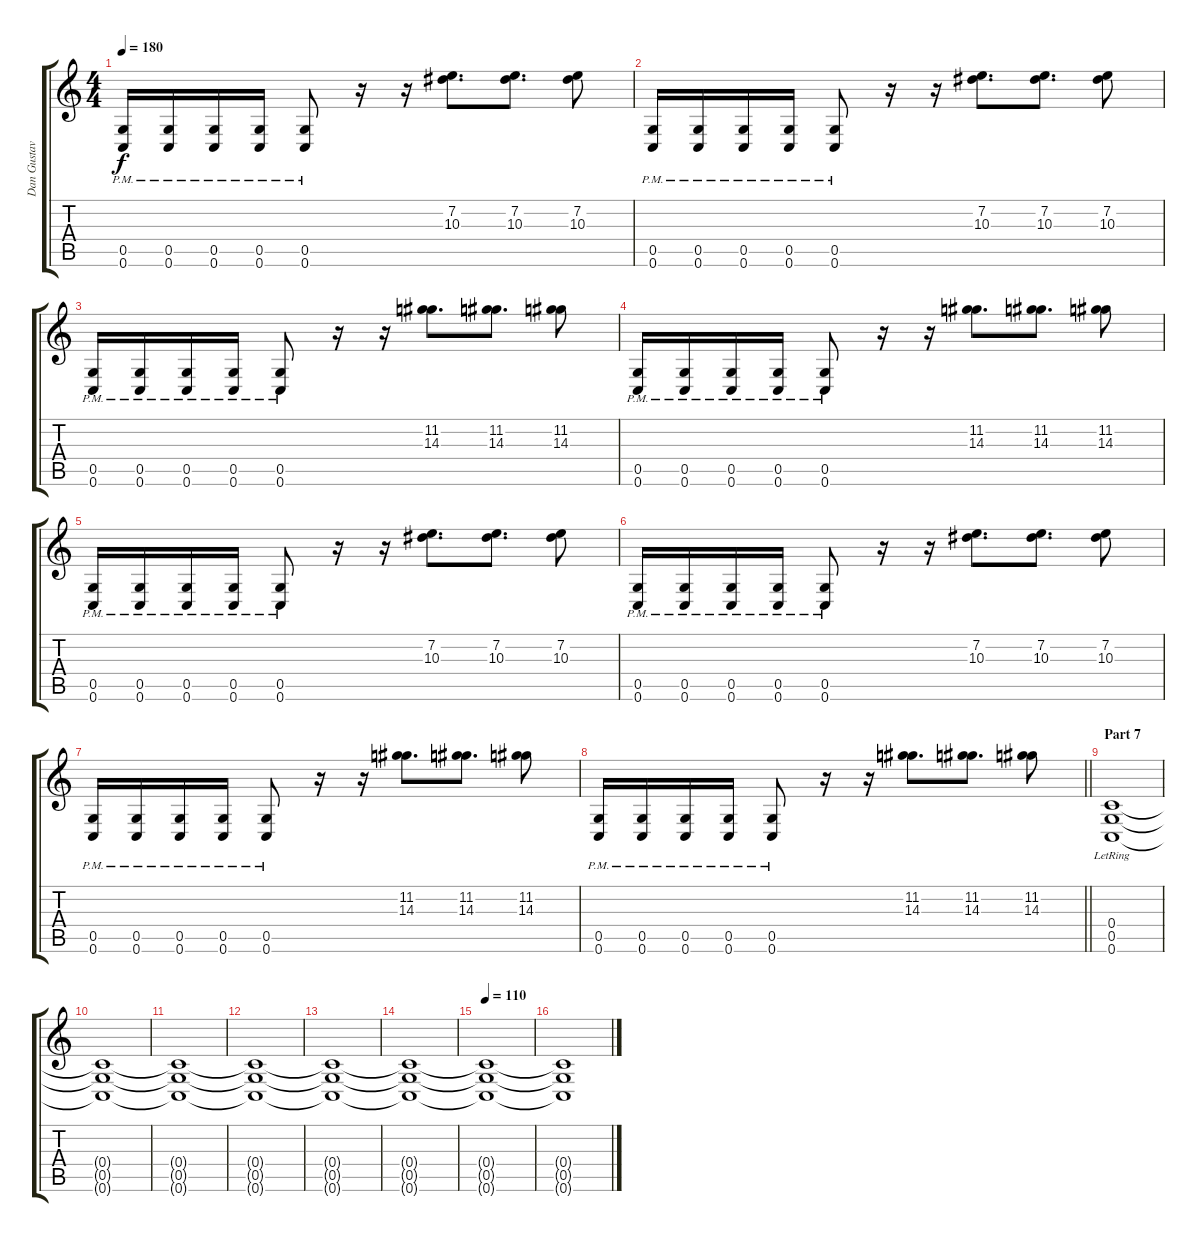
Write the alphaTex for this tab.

\track ("Dan Gustavson" "Dan Gustav") {instrument distortionguitar}
\staff {score tabs}
\tuning (D4 A3 F3 C3 G2 C2) {hide}
\ts (4 4)
\tempo 180
\clef g2
\ks c
(0.5{pm} 0.6{pm}).16{dy f} (0.5{pm} 0.6{pm}).16 (0.5{pm} 0.6{pm}).16 (0.5{pm} 0.6{pm}).16 (0.5{pm} 0.6{pm}).8 r.16 r.16 (7.2 10.3).8{d} (7.2 10.3).8{d} (7.2 10.3).8 |
(0.5{pm} 0.6{pm}).16 (0.5{pm} 0.6{pm}).16 (0.5{pm} 0.6{pm}).16 (0.5{pm} 0.6{pm}).16 (0.5{pm} 0.6{pm}).8 r.16 r.16 (7.2 10.3).8{d} (7.2 10.3).8{d} (7.2 10.3).8 |
(0.5{pm} 0.6{pm}).16 (0.5{pm} 0.6{pm}).16 (0.5{pm} 0.6{pm}).16 (0.5{pm} 0.6{pm}).16 (0.5{pm} 0.6{pm}).8 r.16 r.16 (11.2 14.3).8{d} (11.2 14.3).8{d} (11.2 14.3).8 |
(0.5{pm} 0.6{pm}).16 (0.5{pm} 0.6{pm}).16 (0.5{pm} 0.6{pm}).16 (0.5{pm} 0.6{pm}).16 (0.5{pm} 0.6{pm}).8 r.16 r.16 (11.2 14.3).8{d} (11.2 14.3).8{d} (11.2 14.3).8 |
(0.5{pm} 0.6{pm}).16 (0.5{pm} 0.6{pm}).16 (0.5{pm} 0.6{pm}).16 (0.5{pm} 0.6{pm}).16 (0.5{pm} 0.6{pm}).8 r.16 r.16 (7.2 10.3).8{d} (7.2 10.3).8{d} (7.2 10.3).8 |
(0.5{pm} 0.6{pm}).16 (0.5{pm} 0.6{pm}).16 (0.5{pm} 0.6{pm}).16 (0.5{pm} 0.6{pm}).16 (0.5{pm} 0.6{pm}).8 r.16 r.16 (7.2 10.3).8{d} (7.2 10.3).8{d} (7.2 10.3).8 |
(0.5{pm} 0.6{pm}).16 (0.5{pm} 0.6{pm}).16 (0.5{pm} 0.6{pm}).16 (0.5{pm} 0.6{pm}).16 (0.5{pm} 0.6{pm}).8 r.16 r.16 (11.2 14.3).8{d} (11.2 14.3).8{d} (11.2 14.3).8 |
\barLineRight lightlight
(0.5{pm} 0.6{pm}).16 (0.5{pm} 0.6{pm}).16 (0.5{pm} 0.6{pm}).16 (0.5{pm} 0.6{pm}).16 (0.5{pm} 0.6{pm}).8 r.16 r.16 (11.2 14.3).8{d} (11.2 14.3).8{d} (11.2 14.3).8 |
\section ("" "Part 7")
(0.4{lr} 0.5{lr} 0.6{lr}).1{volume 8} |
(0.4{t} 0.5{t} 0.6{t}).1 |
(0.4{t} 0.5{t} 0.6{t}).1 |
(0.4{t} 0.5{t} 0.6{t}).1 |
(0.4{t} 0.5{t} 0.6{t}).1{volume 0} |
(0.4{t} 0.5{t} 0.6{t}).1 |
\tempo 110
(0.4{t} 0.5{t} 0.6{t}).1 |
(0.4{t} 0.5{t} 0.6{t}).1
